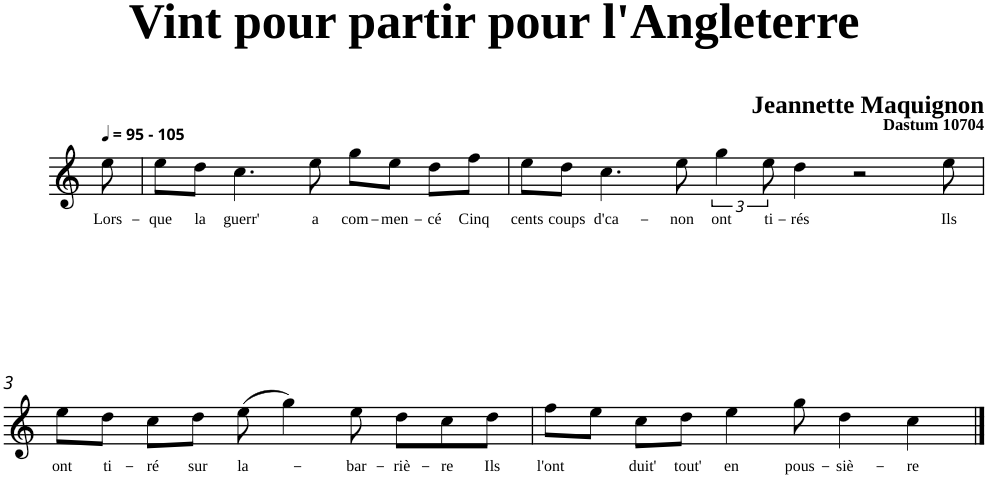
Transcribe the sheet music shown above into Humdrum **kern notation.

**kern	**text
*part1	*part1
*staff1	*staff1
*clefG2	*
*k[]	*
=	=
!LO:TX:a:B:t=- 105	!
!	!LO:LY:b
8ee\	Lors-
=1	=1
!	!LO:LY:b
8ee\L	-que
!	!LO:LY:b
8dd\J	la
!	!LO:LY:b
4.cc\	guerr'
!	!LO:LY:b
8ee\	a
!	!LO:LY:b
8gg\L	com-
!	!LO:LY:b
8ee\J	-men-
!	!LO:LY:b
8dd\L	-cé
!	!LO:LY:b
8ff\J	Cinq
=2	=2
!	!LO:LY:b
8ee\L	cents
!	!LO:LY:b
8dd\J	coups
!	!LO:LY:b
4.cc\	d'ca-
!	!LO:LY:b
8ee\	-non
!	!LO:LY:b
6gg\	ont
!	!LO:LY:b
12ee\	ti-
!	!LO:LY:b
4dd\	-rés
2r	.
!	!LO:LY:b
8ee\	Ils
!!LO:LB:g=z
=3	=3
!	!LO:LY:b
8ee\L	ont
!	!LO:LY:b
8dd\J	ti-
!	!LO:LY:b
8cc\L	-ré
!	!LO:LY:b
8dd\J	sur
!	!LO:LY:b
(>8ee\	la-
4gg\)	.
!	!LO:LY:b
8ee\	-bar-
!	!LO:LY:b
8dd\L	-riè-
!	!LO:LY:b
8cc\	-re
!	!LO:LY:b
8dd\J	Ils
=4	=4
!	!LO:LY:b
8ff\L	l'ont
8ee\J	.
!	!LO:LY:b
8cc\L	duit'
!	!LO:LY:b
8dd\J	tout'
!	!LO:LY:b
4ee\	en
!	!LO:LY:b
8gg\	pous-
!	!LO:LY:b
[8dd\	-siè-
8ryy	.
!	!LO:LY:b
4cc\	-re
==5	==5
8dd\]	.
=	=
*-	*-
